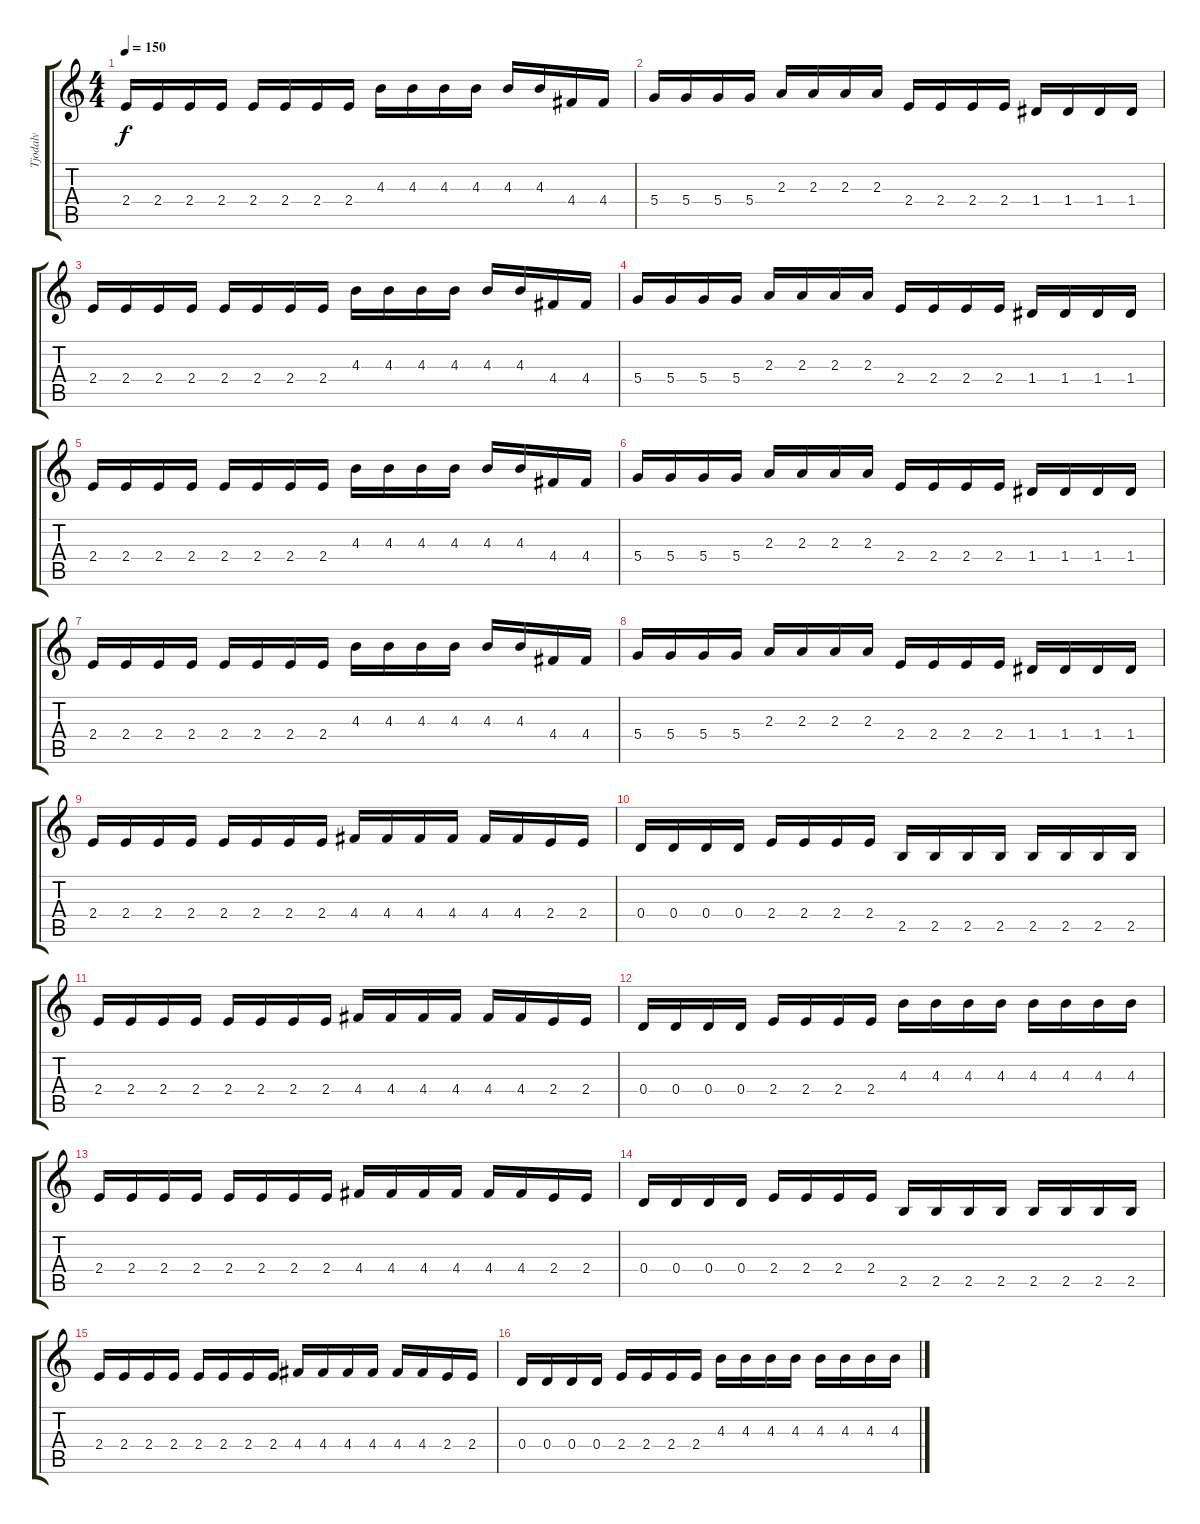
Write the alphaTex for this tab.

\track ("Tjodalv" "Tjodalv") {instrument overdrivenguitar}
\staff {score tabs}
\tuning (E4 B3 G3 D3 A2 E2) {hide}
\ts (4 4)
\tempo 150
\clef g2
\ks c
2.4.16{dy f} 2.4.16 2.4.16 2.4.16 2.4.16 2.4.16 2.4.16 2.4.16 4.3.16 4.3.16 4.3.16 4.3.16 4.3.16 4.3.16 4.4.16 4.4.16 |
5.4.16 5.4.16 5.4.16 5.4.16 2.3.16 2.3.16 2.3.16 2.3.16 2.4.16 2.4.16 2.4.16 2.4.16 1.4.16 1.4.16 1.4.16 1.4.16 |
2.4.16 2.4.16 2.4.16 2.4.16 2.4.16 2.4.16 2.4.16 2.4.16 4.3.16 4.3.16 4.3.16 4.3.16 4.3.16 4.3.16 4.4.16 4.4.16 |
5.4.16 5.4.16 5.4.16 5.4.16 2.3.16 2.3.16 2.3.16 2.3.16 2.4.16 2.4.16 2.4.16 2.4.16 1.4.16 1.4.16 1.4.16 1.4.16 |
2.4.16 2.4.16 2.4.16 2.4.16 2.4.16 2.4.16 2.4.16 2.4.16 4.3.16 4.3.16 4.3.16 4.3.16 4.3.16 4.3.16 4.4.16 4.4.16 |
5.4.16 5.4.16 5.4.16 5.4.16 2.3.16 2.3.16 2.3.16 2.3.16 2.4.16 2.4.16 2.4.16 2.4.16 1.4.16 1.4.16 1.4.16 1.4.16 |
2.4.16 2.4.16 2.4.16 2.4.16 2.4.16 2.4.16 2.4.16 2.4.16 4.3.16 4.3.16 4.3.16 4.3.16 4.3.16 4.3.16 4.4.16 4.4.16 |
5.4.16 5.4.16 5.4.16 5.4.16 2.3.16 2.3.16 2.3.16 2.3.16 2.4.16 2.4.16 2.4.16 2.4.16 1.4.16 1.4.16 1.4.16 1.4.16 |
2.4.16 2.4.16 2.4.16 2.4.16 2.4.16 2.4.16 2.4.16 2.4.16 4.4.16 4.4.16 4.4.16 4.4.16 4.4.16 4.4.16 2.4.16 2.4.16 |
0.4.16 0.4.16 0.4.16 0.4.16 2.4.16 2.4.16 2.4.16 2.4.16 2.5.16 2.5.16 2.5.16 2.5.16 2.5.16 2.5.16 2.5.16 2.5.16 |
2.4.16 2.4.16 2.4.16 2.4.16 2.4.16 2.4.16 2.4.16 2.4.16 4.4.16 4.4.16 4.4.16 4.4.16 4.4.16 4.4.16 2.4.16 2.4.16 |
0.4.16 0.4.16 0.4.16 0.4.16 2.4.16 2.4.16 2.4.16 2.4.16 4.3.16 4.3.16 4.3.16 4.3.16 4.3.16 4.3.16 4.3.16 4.3.16 |
2.4.16 2.4.16 2.4.16 2.4.16 2.4.16 2.4.16 2.4.16 2.4.16 4.4.16 4.4.16 4.4.16 4.4.16 4.4.16 4.4.16 2.4.16 2.4.16 |
0.4.16 0.4.16 0.4.16 0.4.16 2.4.16 2.4.16 2.4.16 2.4.16 2.5.16 2.5.16 2.5.16 2.5.16 2.5.16 2.5.16 2.5.16 2.5.16 |
2.4.16 2.4.16 2.4.16 2.4.16 2.4.16 2.4.16 2.4.16 2.4.16 4.4.16 4.4.16 4.4.16 4.4.16 4.4.16 4.4.16 2.4.16 2.4.16 |
0.4.16 0.4.16 0.4.16 0.4.16 2.4.16 2.4.16 2.4.16 2.4.16 4.3.16 4.3.16 4.3.16 4.3.16 4.3.16 4.3.16 4.3.16 4.3.16
